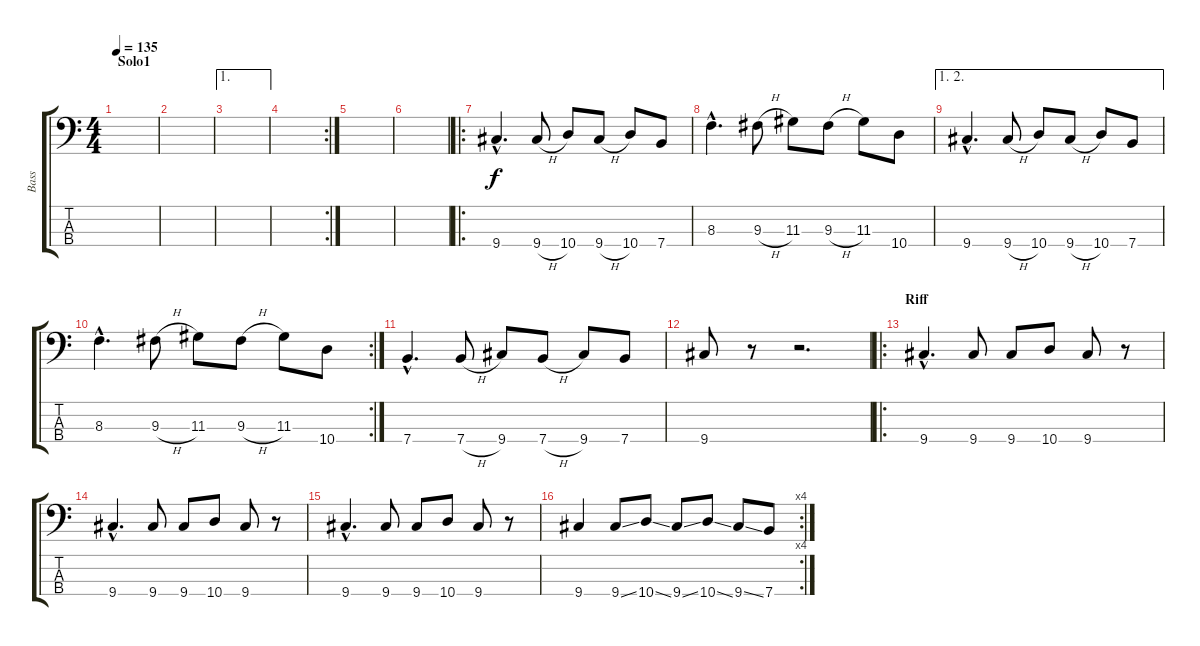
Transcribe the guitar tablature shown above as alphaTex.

\track ("Bass" "Bass") {instrument electricbassfinger}
\staff {score tabs}
\tuning (G2 D2 A1 E1) {hide}
\ts (4 4)
\section ("" "Solo1")
\tempo 135
\clef f4
\ks c
|
|
\ae 1
|
\rc 2
|
|
|
\ro
9.4{hac}.4{d} 9.4{h}.8 10.4.8 9.4{h}.8 10.4.8 7.4.8 |
8.3{hac}.4{d} 9.3{h}.8 11.3.8 9.3{h}.8 11.3.8 10.4.8 |
\ae (1 2)
9.4{hac}.4{d} 9.4{h}.8 10.4.8 9.4{h}.8 10.4.8 7.4.8 |
\rc 2
8.3{hac}.4{d} 9.3{h}.8 11.3.8 9.3{h}.8 11.3.8 10.4.8 |
7.4{hac}.4{d} 7.4{h}.8 9.4.8 7.4{h}.8 9.4.8 7.4.8 |
9.4.8 r.8 r.2{d} |
\ro
\section ("" "Riff")
9.4{hac}.4{d} 9.4.8 9.4.8 10.4.8 9.4.8 r.8 |
9.4{hac}.4{d} 9.4.8 9.4.8 10.4.8 9.4.8 r.8 |
9.4{hac}.4{d} 9.4.8 9.4.8 10.4.8 9.4.8 r.8 |
\rc 4
9.4.4 9.4{ss}.8 10.4{ss}.8 9.4{ss}.8 10.4{ss}.8 9.4{ss}.8 7.4.8
